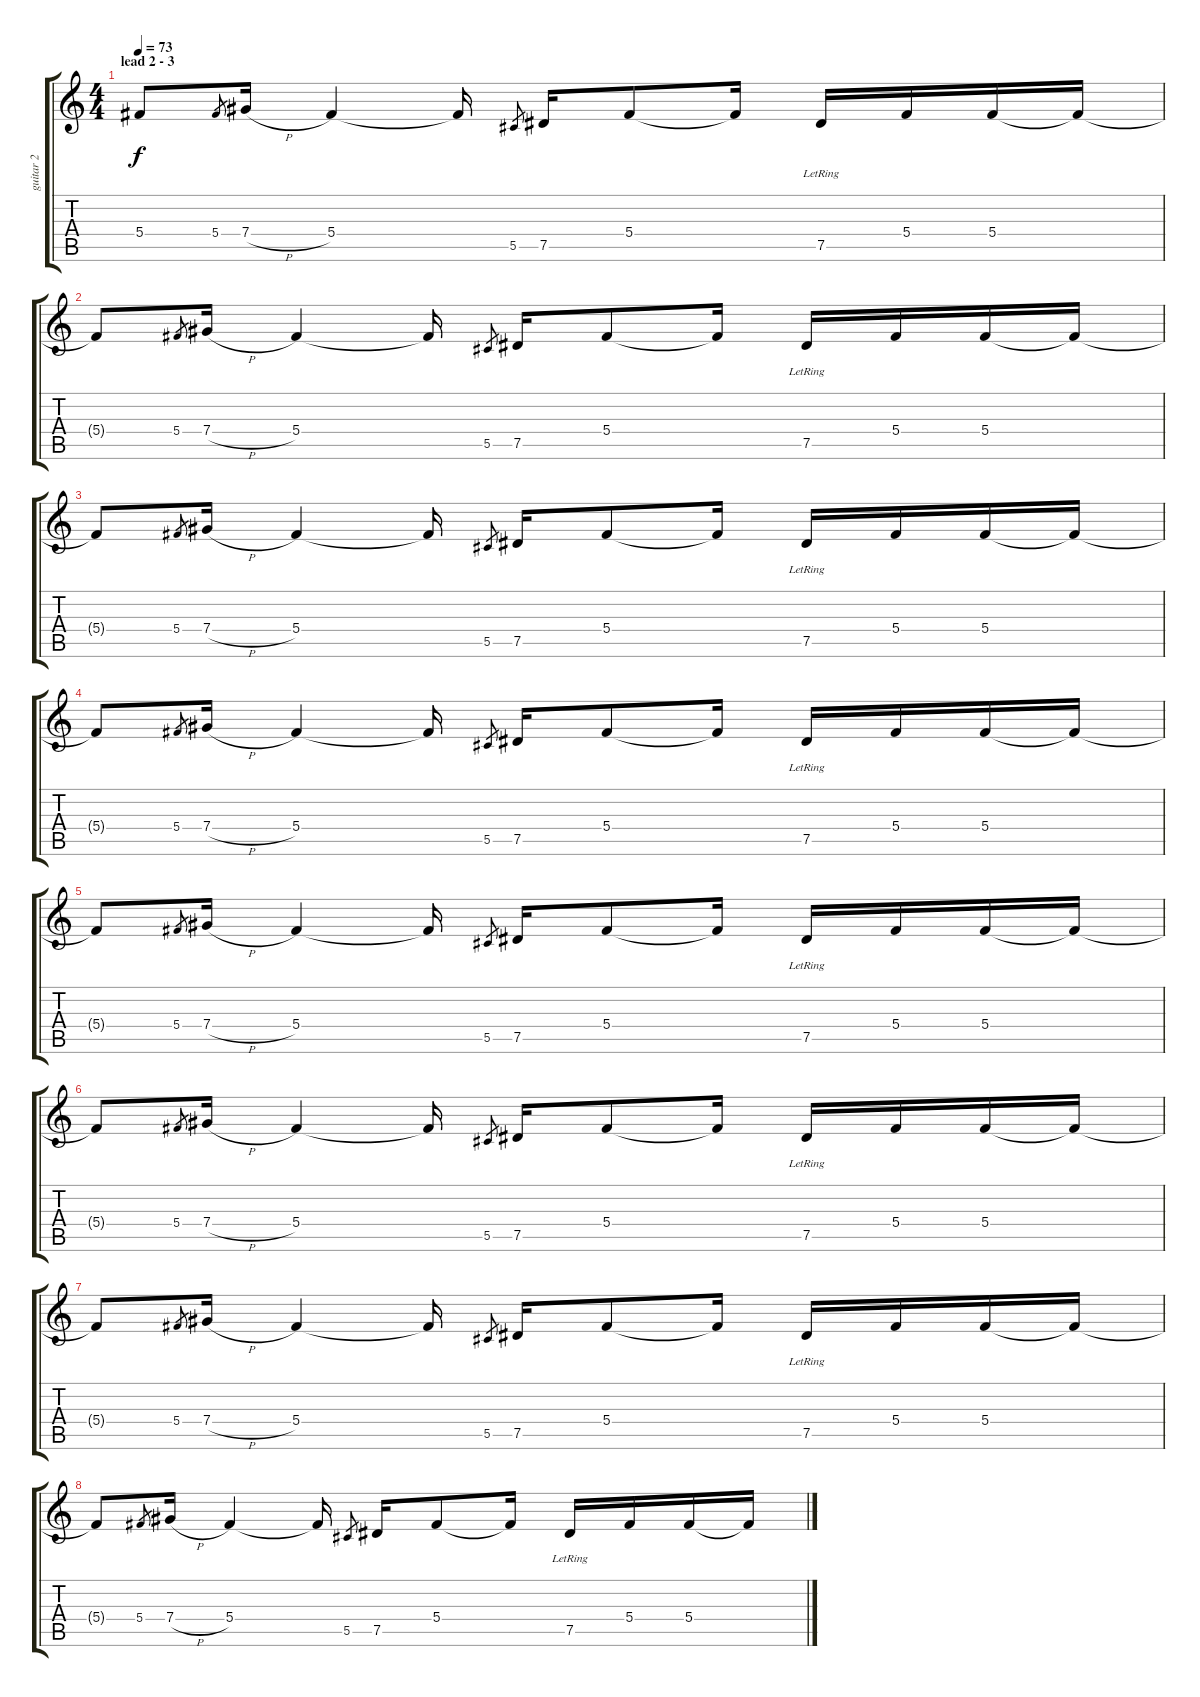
\track ("guitar 2" "guitar 2") {instrument overdrivenguitar}
\staff {score tabs}
\tuning (Eb4 Bb3 Gb3 Db3 Ab2 Eb2) {hide}
\ts (4 4)
\section ("" "lead 2 - 3")
\tempo 73
\clef g2
\ks c
5.4{t}.8{dy f volume 16 instrument electricguitarjazz} 5.4.8{gr} 7.4{h}.16 5.4.4 5.4{t}.16 5.5.8{gr} 7.5.16 5.4.8 5.4{t}.16 7.5{lr}.16 5.4.16 5.4.16 5.4{t}.16 |
5.4{t}.8 5.4.8{gr} 7.4{h}.16 5.4.4 5.4{t}.16 5.5.8{gr} 7.5.16 5.4.8 5.4{t}.16 7.5{lr}.16 5.4.16 5.4.16 5.4{t}.16 |
5.4{t}.8 5.4.8{gr} 7.4{h}.16 5.4.4 5.4{t}.16 5.5.8{gr} 7.5.16 5.4.8 5.4{t}.16 7.5{lr}.16 5.4.16 5.4.16 5.4{t}.16 |
5.4{t}.8 5.4.8{gr} 7.4{h}.16 5.4.4 5.4{t}.16 5.5.8{gr} 7.5.16 5.4.8 5.4{t}.16 7.5{lr}.16 5.4.16 5.4.16 5.4{t}.16 |
5.4{t}.8 5.4.8{gr} 7.4{h}.16 5.4.4 5.4{t}.16 5.5.8{gr} 7.5.16 5.4.8 5.4{t}.16 7.5{lr}.16 5.4.16 5.4.16 5.4{t}.16 |
5.4{t}.8 5.4.8{gr} 7.4{h}.16 5.4.4 5.4{t}.16 5.5.8{gr} 7.5.16 5.4.8 5.4{t}.16 7.5{lr}.16 5.4.16 5.4.16 5.4{t}.16 |
5.4{t}.8 5.4.8{gr} 7.4{h}.16 5.4.4 5.4{t}.16 5.5.8{gr} 7.5.16 5.4.8 5.4{t}.16 7.5{lr}.16 5.4.16 5.4.16 5.4{t}.16 |
5.4{t}.8 5.4.8{gr} 7.4{h}.16 5.4.4 5.4{t}.16 5.5.8{gr} 7.5.16 5.4.8 5.4{t}.16 7.5{lr}.16 5.4.16 5.4.16 5.4{t}.16
